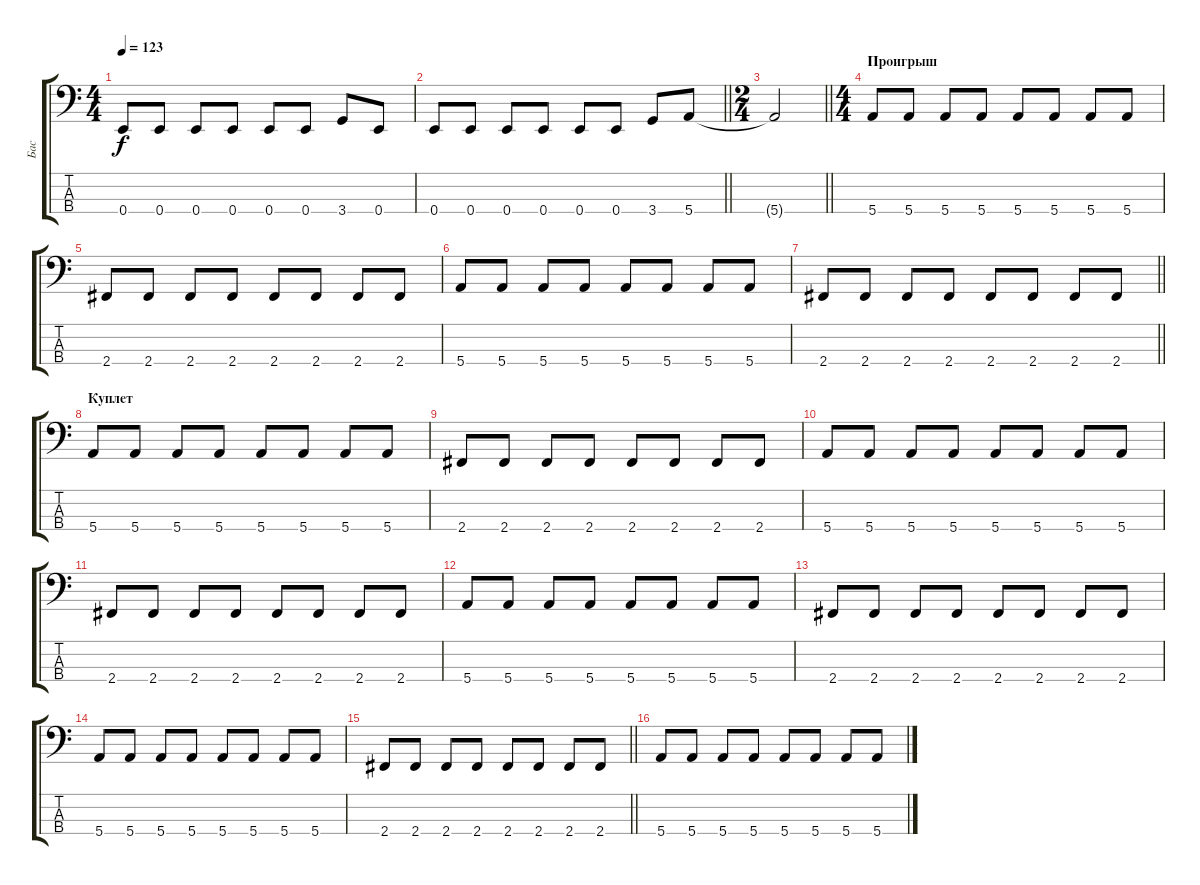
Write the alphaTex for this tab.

\track ("Бас" "Бас") {instrument electricbassfinger}
\staff {score tabs}
\tuning (G2 D2 A1 E1) {hide}
\ts (4 4)
\tempo 123
\clef f4
\ks c
0.4.8{dy f} 0.4.8 0.4.8 0.4.8 0.4.8 0.4.8 3.4.8 0.4.8 |
\barLineRight lightlight
0.4.8 0.4.8 0.4.8 0.4.8 0.4.8 0.4.8 3.4.8 5.4.8 |
\ts (2 4)
\barLineRight lightlight
5.4{t}.2 |
\ts (4 4)
\section ("" "Проигрыш")
5.4.8 5.4.8 5.4.8 5.4.8 5.4.8 5.4.8 5.4.8 5.4.8 |
2.4.8 2.4.8 2.4.8 2.4.8 2.4.8 2.4.8 2.4.8 2.4.8 |
5.4.8 5.4.8 5.4.8 5.4.8 5.4.8 5.4.8 5.4.8 5.4.8 |
\barLineRight lightlight
2.4.8 2.4.8 2.4.8 2.4.8 2.4.8 2.4.8 2.4.8 2.4.8 |
\section ("" "Куплет")
5.4.8 5.4.8 5.4.8 5.4.8 5.4.8 5.4.8 5.4.8 5.4.8 |
2.4.8 2.4.8 2.4.8 2.4.8 2.4.8 2.4.8 2.4.8 2.4.8 |
5.4.8 5.4.8 5.4.8 5.4.8 5.4.8 5.4.8 5.4.8 5.4.8 |
2.4.8 2.4.8 2.4.8 2.4.8 2.4.8 2.4.8 2.4.8 2.4.8 |
5.4.8 5.4.8 5.4.8 5.4.8 5.4.8 5.4.8 5.4.8 5.4.8 |
2.4.8 2.4.8 2.4.8 2.4.8 2.4.8 2.4.8 2.4.8 2.4.8 |
5.4.8 5.4.8 5.4.8 5.4.8 5.4.8 5.4.8 5.4.8 5.4.8 |
\barLineRight lightlight
2.4.8 2.4.8 2.4.8 2.4.8 2.4.8 2.4.8 2.4.8 2.4.8 |
\section ("" " ")
5.4.8 5.4.8 5.4.8 5.4.8 5.4.8 5.4.8 5.4.8 5.4.8
